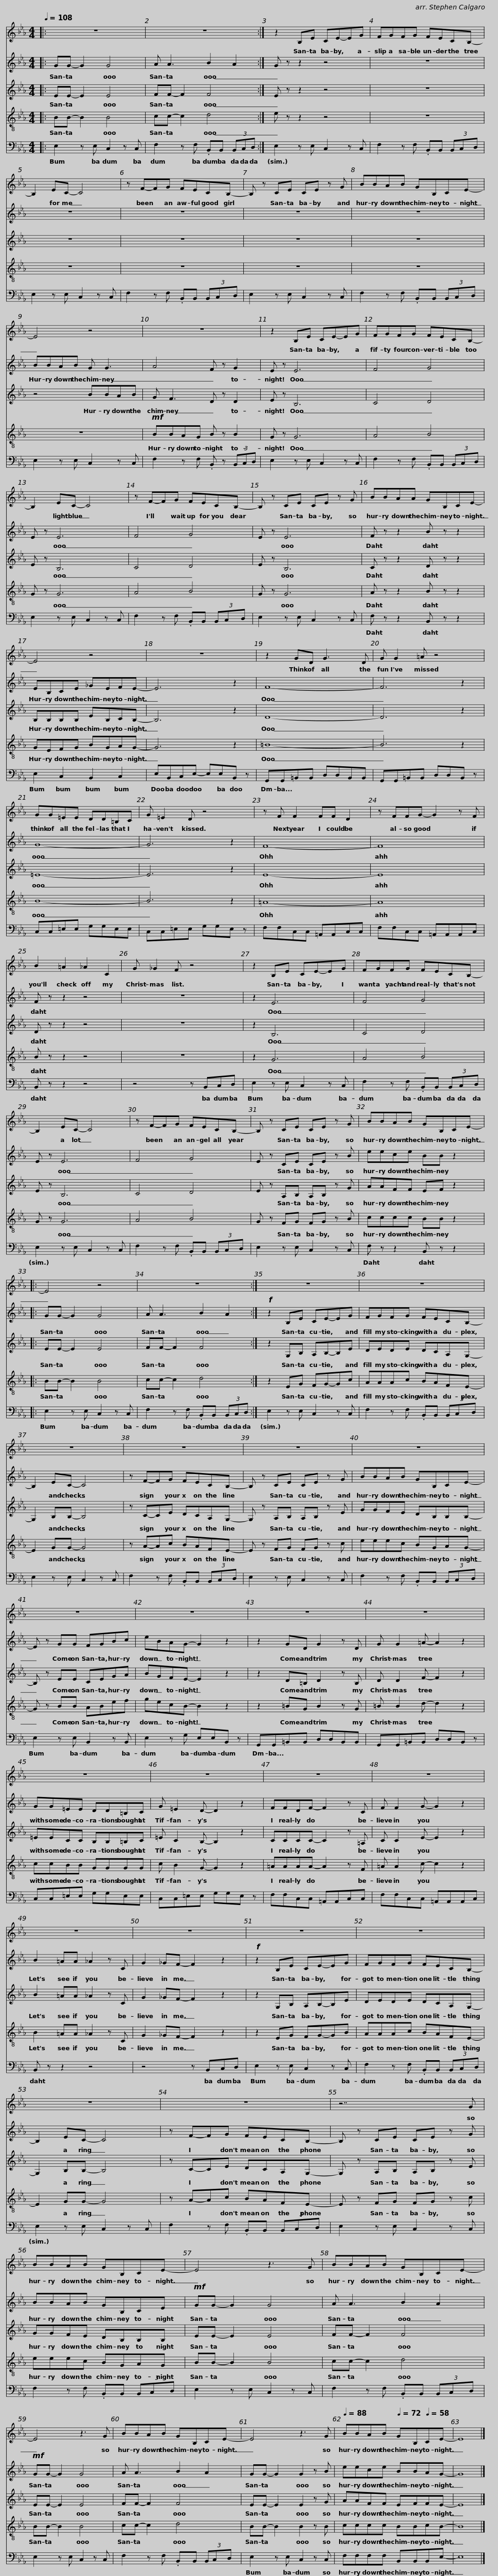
X:1
%%score 1 2 3 4 5
L:1/8
Q:1/4=108
M:4/4
I:linebreak $
K:Eb
V:1 treble
V:2 treble
V:3 treble
V:4 treble-8
V:5 bass
V:1
|: z8 | z8 :| z2 B,E CE-EG | FGFG FECB,- |$ B,2 EC- C4 | %5
 z F-FG FECB,- | B, z CE CE z G | BBAB GB,CE- |$ E4 z4 | z8 | %10
 z2 B,E CE-EG | FGFG FECB,- |$ B,2 EC- C4 | z F-FG FECB,- | B, z CE CE z G | %15
 BBAA GB,CE- |$ E4 z4 | z8 | z2 GD G3 D | G G2 =A z4 |$ %20
 GG=EE DD=B,C | G =E2 D z4 | z F F2 FF D2 | z FFG- G2 z F | B2 =A2 _A2 C2 |$ %25
 G _G2 F z4 | z2 B,E CE-EG | FGFG FECB,- | B,2 EC- C4 |$ z F-FG FECB,- | %30
 B, z CE CE z G | BBAB GB,CE- |: E4 z4 |$ z8 :| z8 | %35
 z8 | z8 |$ z8 | z8 | z8 | %40
 z8 |$ z8 | z8 | z8 | z8 |$ %45
 z8 | z8 | z8 | z8 | z8 |$ %50
 z8 | z8 | z8 | z8 |$ z7 G | %55
 BBAB GB,CE- | E4 z3 G | BBAB GB,CE- |$ E4 z3 G | BBAB GB,CE- | %60
 E4 z3 G |[Q:1/4=88] BBAB[Q:1/4=72] GB,[Q:1/4=58]CE- | E8 |] %63
V:2
|: GG- G2 G4 | A A3 B2 A2 :| G z z2 z4 | z8 |$ z8 | %5
 z8 | z8 | z8 |$ BBAB G G3 | A4 F z G2 | %10
 E z E6 | F4 G4 |$ E z E6 | F4 G4 | E z E6 | %15
 F z z2 B z z2 |$ EB,CE _GEFE- | E6 z2 | F8- | F6 z2 |$ %20
 G8- | G6 z2 | F8- | F8 | F z z2 z4 |$ %25
 z8 | z2 E6 | F4 G4 | E z E6 |$ F4 G4 | %30
 E z CE CE z B | eece BB z2 |: GG- G2 G4 |$ A A3 B2 A2 :|!f! z2 B,E CE-EG | %35
 FGFG FECB,- | B,2 EC- C4 |$ z F-FG FECB,- | B, z CE CE z G | BBAB GB,CE- | %40
 E z GG FGBc |$ eBAG- G2 z2 | z2 GD G2 z D | G G2 =A- A2 z2 | GG=EE DD=B,C |$ %45
 G =E2 D- D2 z2 | FFDF- F2 z C | F F2 G- G2 z2 | B2 =AA _A2 z C | G2 _GF- F2 z2 |$ %50
!f! z2 B,E CE-EG | FGFG FECB,- | B,2 EC- C4 | z F-FG FECB,- |$ B, z CE CE z G | %55
 BBAB GB,CE |!mf! GG- G2 G4 | A A3 B2 A2 |$!mf! GG- G2 G4 | A A3 B2 A2 | %60
 GG- G2 G2 z B | eece BBAG- | G8 |] %63
V:3
|: EE- E2 E4 | FF- F2 F4 :| E z z2 z4 | z8 |$ z8 | %5
 z8 | z8 | z8 |$ z4 BBAB | G F3 D z D2 | %10
 E z B,6 | C4 D4 |$ E z B,6 | C4 D4 | E z B,6 | %15
 C z z2 D z z2 |$ B,B,B,B, EB,CB,- | B,6 z2 | D8- | D6 z2 |$ %20
 =E8- | E6 z2 | E8- | E8 | D z z2 z4 |$ %25
 z8 | z2 B,6 | C4 D4 | E z B,6 |$ C4 D4 | %30
 E z A,B, A,B, z G | AAFF EF z2 |: EE- E2 E4 |$ FF- F2 F4 :| z2 G,B, A,B,-B,E | %35
 DEDE DCA,G,- | G,2 B,B,- B,4 |$ z C-CE DCA,G,- | G, z A,B, A,B, z E | GGFE DB,B,B,- | %40
 B, z EE CEGA |$ BGFE- E2 z2 | z2 D=B, D2 z B, | D D2 F- F2 z2 | =EECC B,B,=B,C |$ %45
 =E C2 B,- B,2 z2 | CCCC- C2 z =A, | C C2 E- E2 z2 | B2 =AA _A2 z C | G2 _GF- F2 z2 |$ %50
 z2 G,B, A,B,-B,E | DEDE DCA,G,- | G,2 B,B,- B,4 | z C-CE DCA,G,- |$ G, z A,B, A,B, z E | %55
 GGFE DB,B,B, | EE- E2 E4 | FF- F2 F4 |$ EE- E2 E4 | FF- F2 F4 | %60
 EE- E2 E2 z G | AAFF EFFE- | E8 |] %63
V:4
|: BB- B2 B4 | cc- c2 d4 :| e z z2 z4 | z8 |$ z8 | %5
 z8 | z8 | z8 |$ z8 |!mf! BBAG B z B2 | %10
 G z G6 | A4 B4 |$ G z G6 | A4 B4 | G z G6 | %15
 A z z2 B z z2 |$ GEFG BGAG- | G6 z2 | =B8- | B6 z2 |$ %20
 B8- | B6 z2 | =A8- | A8 | B z z2 z4 |$ %25
 z8 | z2 G6 | A4 B4 | G z G6 |$ A4 B4 | %30
 G z FG FG z B | cccc BB z2 |: BB- B2 B4 |$ cc- c2 d4 :| z2 EG FG-Gc | %35
 AAAc BAFE- | E2 GG- G4 |$ z A-Ac BAFE- | E z FG FG z c | eeec BGAG- | %40
 G z BB ABef |$ gecB- B2 z2 | z2 =BG B2 z G | =B B2 d- d2 z2 | ccBB GGGG |$ %45
 c B2 G- G2 z2 | =AAAA- A2 z F | =A A2 c- c2 z2 | B2 =AA _A2 z C | G2 _GF- F2 z2 |$ %50
 z2 EG FG-GB | AAAc BAFE- | E2 GG- G4 | z A-Ac BAFE- |$ E z FG FG z c | %55
 eeec BGAG | BB- B2 B4 | cc- c2 d4 |$ BB- B2 B4 | cc- c2 d4 | %60
 BB- B2 B2 z B | cccc BBcB- | B8 |] %63
V:5
|: E,2 z E, C,2 z C, | F,2 z F, .B,,B,, (3B,,C,D, :| E,2 z E, C,2 z C, | F,2 z F, .B,,B,, (3B,,C,D, |$ E,2 z E, C,2 z C, | %5
 F,2 z F, .B,,B,, (3B,,C,D, | E,2 z E, C,2 z C, | F,2 z F, .B,,B,, (3B,,C,D, |$ E,2 z E, C,2 z C, | F,2 z F, .B,, z (3B,,C,D, | %10
 E,2 z E, C,2 z C, | F,2 z F, .B,,B,, (3B,,C,D, |$ E,2 z E, C,2 z C, | F,2 z F, .B,,B,, (3B,,C,D, | E,2 z E, C,2 z C, | %15
 F, z z2 B,, z z2 |$ E,2 C,2 B,,2 C,2 | E,B,,C,E,- E,E,B,, z | G,,G,,=B,,B,, D,D,B,,B,, | G,,G,,=B,,B,, D,D,B,, z |$ %20
 C,C,=E,E, G,G,E,E, | C,C,=E,E, G,G,E, z | F,F,C,C, =A,,A,,C,C, | F,F,C,C, =A,,A,,A,,C, | B,, z z2 z4 |$ %25
 z4 z B,,C,D, | E,2 z E, C,2 z C, | F,2 z F, .B,,B,, (3B,,C,D, | E,2 z E, C,2 z C, |$ F,2 z F, .B,,B,, (3B,,C,D, | %30
 E,2 z E, C,2 z C, | F, z z2 B,, z z2 |: E,2 z E, C,2 z C, |$ F,2 z F, .B,,B,, (3B,,C,D, :| E,2 z E, C,2 z C, | %35
 F,2 z F, .B,,B,, (3B,,C,D, | E,2 z E, C,2 z C, |$ F,2 z F, .B,,B,, (3B,,C,D, | E,2 z E, C,2 z C, | F,2 z F, .B,,B,, (3B,,C,D, | %40
 E,2 z E, B,,2 z B,, |$ E,2 z G, E,E,B,, z | G,,G,,=B,,B,, D,D,B,,B,, | G,,G,,=B,,B,, D,D,B,, z | C,C,=E,E, G,G,E,E, |$ %45
 C,C,=E,E, G,G,E, z | F,F,C,C, =A,,A,,C,C, | F,F,C,C, =A,,A,,A,,C, | B,, z z2 z4 | z4 z B,,C,D, |$ %50
 E,2 z E, C,2 z C, | F,2 z F, .B,,B,, (3B,,C,D, | E,2 z E, C,2 z C, | F,2 z F, .B,,B,, (3B,,C,D, |$ E,2 z E, C,2 z C, | %55
 F,2 z F, .B,,B,, (3B,,C,D, | E,2 z E, C,2 z C, | F,2 z F, .B,,B,, (3B,,C,D, |$ E,2 z E, C,2 z C, | F,2 z F, .B,,B,, (3B,,C,D, | %60
 E,2 z E, C,2 z C, | F,F,F,F, B,,B,,B,,E,- | E,8 |] %63
